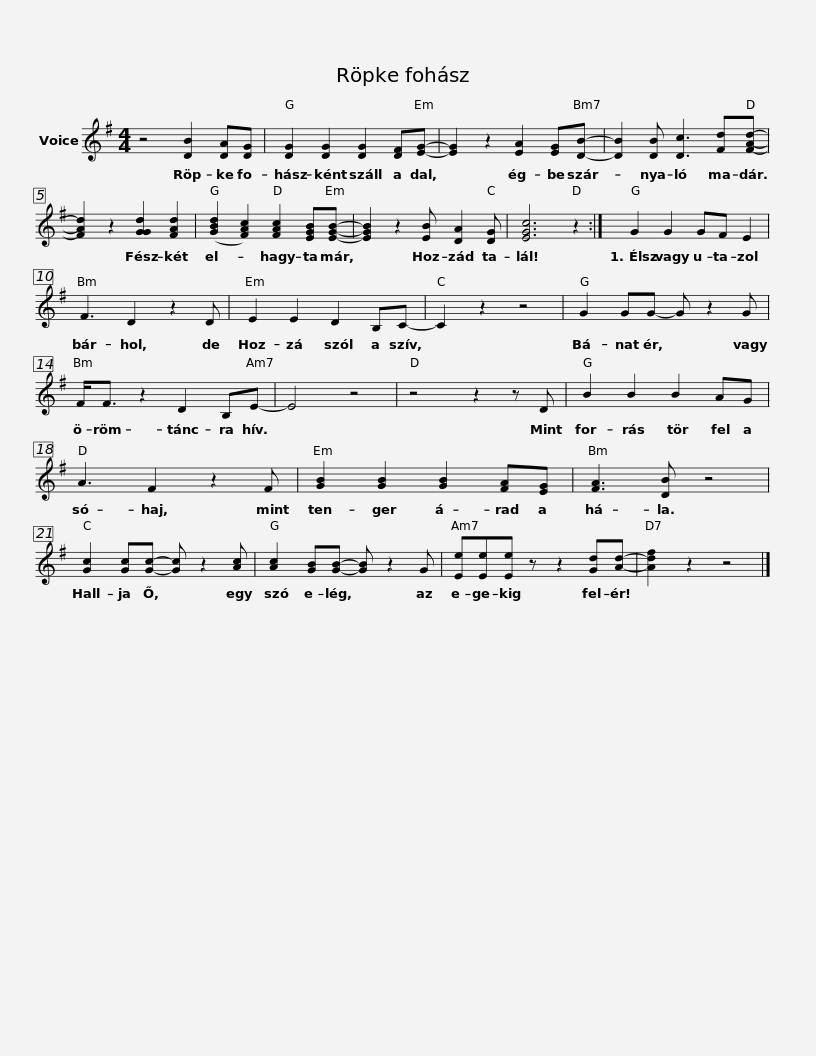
X:1
L:1/8
M:4/4
I:linebreak $
K:G
V:1 treble
V:1
 z4 [DB]2 [DA][DG] | [DG]2 [DG]2 [DG]2 [DF][EG]- | [EG]2 z2 [EA]2 [EG][DB]- | [DB]2 [DB] [Dc]3 [Fd][FAd]- |$ [FAd]2 z2 [GGd]2 [FAd]2 | %5
 ([GBd]2 [FAc]2) [FAc]2 [EGB][EGB]- | [EGB]2 z2 [EB] [DA]2 [DG] | [EGc]6 z2 :|$ G2 G2 GF E2 | F3 D2 z2 D | %10
 E2 E2 D2 B,C- | C2 z2 z4 |$ G2 GG- G z2 G | F<F z2 D2 B,E- | E4 z4 | %15
 z4 z2 z D |$ B2 B2 B2 AG | A3 F2 z2 F | [GB]2 [GB]2 [GB]2 [FA][EG] | [FA]3 [DB] z4 |$ %20
 [Gc]2 [Gc][Gc]- [Gc] z2 [Ac] | [Ac]2 [GB][GB]- [GB] z2 G | [Ee][Ee][Ee] z z2 [Gd][Ad]- | [Adf]2 z2 z4 |] %24
